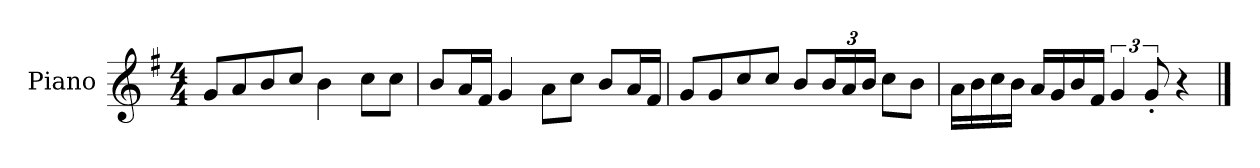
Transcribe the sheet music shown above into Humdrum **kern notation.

**kern
*part1
*staff1
*I"Piano
*I'P-no
*clefG2
*k[f#]
*M4/4
*MM90
=1
8g/L
8a/
8b/
8cc/J
4b\
8cc\L
8cc\J
=2
8b/L
16a/L
16f#/JJ
4g/
8a\L
8cc\J
8b/L
16a/L
16f#/JJ
=3
8g/L
8g/
8cc/
8cc/J
8b/L
*Xbrackettup
24b/L
24a/
24b/JJ
8cc\L
8b\J
=4
16a\LL
16b\
16cc\
16b\JJ
16a/LL
16g/
16b/
16f#/JJ
*brackettup
6g/
12g'/
4r
==
*-
